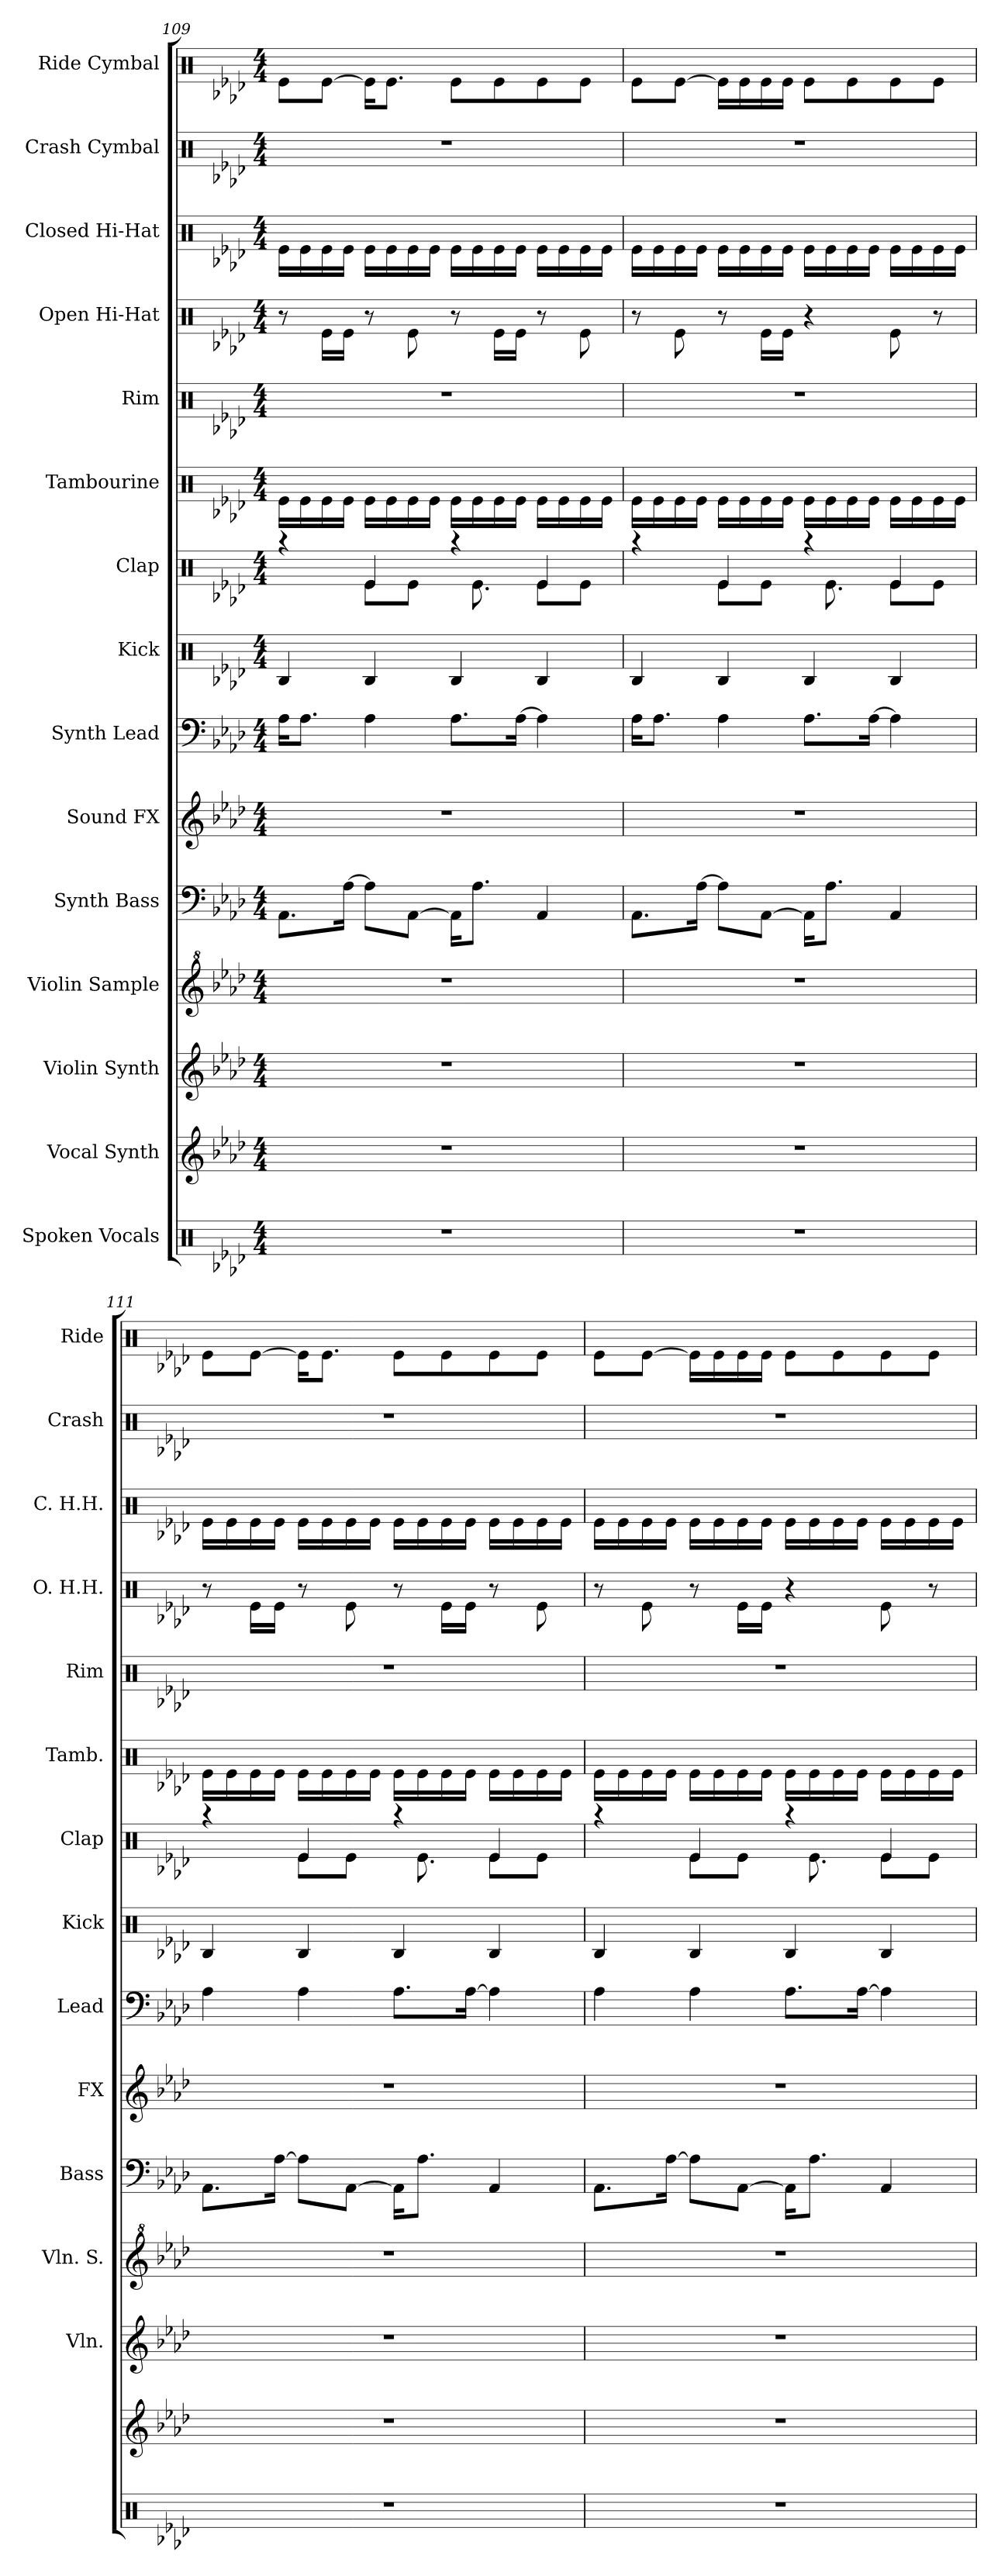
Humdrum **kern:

**kern	**kern	**kern	**kern	**kern	**kern	**kern	**kern	**kern	**kern	**kern	**kern	**kern	**kern	**kern
*part15	*part14	*part13	*part12	*part11	*part10	*part9	*part8	*part7	*part6	*part5	*part4	*part3	*part2	*part1
*staff15	*staff14	*staff13	*staff12	*staff11	*staff10	*staff9	*staff8	*staff7	*staff6	*staff5	*staff4	*staff3	*staff2	*staff1
*I"Spoken Vocals	*I"Vocal Synth	*I"Violin Synth	*I"Violin Sample	*I"Synth Bass	*I"Sound FX	*I"Synth Lead	*I"Kick	*I"Clap	*I"Tambourine	*I"Rim	*I"Open Hi-Hat	*I"Closed Hi-Hat	*I"Crash Cymbal	*I"Ride Cymbal
*	*	*I'Vln.	*I'Vln. S.	*I'Bass	*I'FX	*I'Lead	*I'Kick	*I'Clap	*I'Tamb.	*I'Rim	*I'O. H.H.	*I'C. H.H.	*I'Crash	*I'Ride
!!LO:LB:g=z
*clefX	*clefG2	*clefG2	*clefG^2	*clefF4	*clefG2	*clefF4	*clefX	*clefX	*clefX	*clefX	*clefX	*clefX	*clefX	*clefX
*k[b-e-a-d-]	*k[b-e-a-d-]	*k[b-e-a-d-]	*k[b-e-a-d-]	*k[b-e-a-d-]	*k[b-e-a-d-]	*k[b-e-a-d-]	*k[b-e-a-d-]	*k[b-e-a-d-]	*k[b-e-a-d-]	*k[b-e-a-d-]	*k[b-e-a-d-]	*k[b-e-a-d-]	*k[b-e-a-d-]	*k[b-e-a-d-]
*A-:	*A-:	*A-:	*A-:	*A-:	*A-:	*A-:	*A-:	*A-:	*A-:	*A-:	*A-:	*A-:	*A-:	*A-:
*M4/4	*M4/4	*M4/4	*M4/4	*M4/4	*M4/4	*M4/4	*M4/4	*M4/4	*M4/4	*M4/4	*M4/4	*M4/4	*M4/4	*M4/4
=109	=109	=109	=109	=109	=109	=109	=109	=109	=109	=109	=109	=109	=109	=109
*	*	*	*	*	*	*	*	*^	*	*	*	*	*	*
1r	1r	1r	1r	8.AA-\L	1r	16A-\KL	4RB/	4raa	4ryy	16Re\LL	1r	8r	16Re\LL	1r	8Re\L
.	.	.	.	.	.	8.A-\J	.	.	.	16Re\	.	.	16Re\	.	.
.	.	.	.	.	.	.	.	.	.	16Re\	.	16Re\LL	16Re\	.	[8Re\J
.	.	.	.	[16A-\Jk	.	.	.	.	.	16Re\JJ	.	16Re\JJ	16Re\JJ	.	.
.	.	.	.	8A-\L]	.	4A-\	4RB/	4Re/	8Re\L	16Re\LL	.	8r	16Re\LL	.	16Re\KL]
.	.	.	.	.	.	.	.	.	.	16Re\	.	.	16Re\	.	8.Re\J
.	.	.	.	[8AA-\J	.	.	.	.	8Re\J	16Re\	.	8Re\	16Re\	.	.
.	.	.	.	.	.	.	.	.	.	16Re\JJ	.	.	16Re\JJ	.	.
.	.	.	.	16AA-\KL]	.	8.A-\L	4RB/	4raa	16ryy	16Re\LL	.	8r	16Re\LL	.	8Re\L
.	.	.	.	8.A-\J	.	.	.	.	8.Re\	16Re\	.	.	16Re\	.	.
.	.	.	.	.	.	.	.	.	.	16Re\	.	16Re\LL	16Re\	.	8Re\
.	.	.	.	.	.	[16A-\Jk	.	.	.	16Re\JJ	.	16Re\JJ	16Re\JJ	.	.
.	.	.	.	4AA-/	.	4A-\]	4RB/	4Re/	8Re\L	16Re\LL	.	8r	16Re\LL	.	8Re\
.	.	.	.	.	.	.	.	.	.	16Re\	.	.	16Re\	.	.
.	.	.	.	.	.	.	.	.	8Re\J	16Re\	.	8Re\	16Re\	.	8Re\J
.	.	.	.	.	.	.	.	.	.	16Re\JJ	.	.	16Re\JJ	.	.
=110	=110	=110	=110	=110	=110	=110	=110	=110	=110	=110	=110	=110	=110	=110	=110
1r	1r	1r	1r	8.AA-\L	1r	16A-\KL	4RB/	4raa	4ryy	16Re\LL	1r	8r	16Re\LL	1r	8Re\L
.	.	.	.	.	.	8.A-\J	.	.	.	16Re\	.	.	16Re\	.	.
.	.	.	.	.	.	.	.	.	.	16Re\	.	8Re\	16Re\	.	[8Re\J
.	.	.	.	[16A-\Jk	.	.	.	.	.	16Re\JJ	.	.	16Re\JJ	.	.
.	.	.	.	8A-\L]	.	4A-\	4RB/	4Re/	8Re\L	16Re\LL	.	8r	16Re\LL	.	16Re\LL]
.	.	.	.	.	.	.	.	.	.	16Re\	.	.	16Re\	.	16Re\
.	.	.	.	[8AA-\J	.	.	.	.	8Re\J	16Re\	.	16Re\LL	16Re\	.	16Re\
.	.	.	.	.	.	.	.	.	.	16Re\JJ	.	16Re\JJ	16Re\JJ	.	16Re\JJ
.	.	.	.	16AA-\KL]	.	8.A-\L	4RB/	4raa	16ryy	16Re\LL	.	4r	16Re\LL	.	8Re\L
.	.	.	.	8.A-\J	.	.	.	.	8.Re\	16Re\	.	.	16Re\	.	.
.	.	.	.	.	.	.	.	.	.	16Re\	.	.	16Re\	.	8Re\
.	.	.	.	.	.	[16A-\Jk	.	.	.	16Re\JJ	.	.	16Re\JJ	.	.
.	.	.	.	4AA-/	.	4A-\]	4RB/	4Re/	8Re\L	16Re\LL	.	8Re\	16Re\LL	.	8Re\
.	.	.	.	.	.	.	.	.	.	16Re\	.	.	16Re\	.	.
.	.	.	.	.	.	.	.	.	8Re\J	16Re\	.	8r	16Re\	.	8Re\J
.	.	.	.	.	.	.	.	.	.	16Re\JJ	.	.	16Re\JJ	.	.
=111	=111	=111	=111	=111	=111	=111	=111	=111	=111	=111	=111	=111	=111	=111	=111
1r	1r	1r	1r	8.AA-\L	1r	4A-\	4RB/	4raa	4ryy	16Re\LL	1r	8r	16Re\LL	1r	8Re\L
.	.	.	.	.	.	.	.	.	.	16Re\	.	.	16Re\	.	.
.	.	.	.	.	.	.	.	.	.	16Re\	.	16Re\LL	16Re\	.	[8Re\J
.	.	.	.	[16A-\Jk	.	.	.	.	.	16Re\JJ	.	16Re\JJ	16Re\JJ	.	.
.	.	.	.	8A-\L]	.	4A-\	4RB/	4Re/	8Re\L	16Re\LL	.	8r	16Re\LL	.	16Re\KL]
.	.	.	.	.	.	.	.	.	.	16Re\	.	.	16Re\	.	8.Re\J
.	.	.	.	[8AA-\J	.	.	.	.	8Re\J	16Re\	.	8Re\	16Re\	.	.
.	.	.	.	.	.	.	.	.	.	16Re\JJ	.	.	16Re\JJ	.	.
.	.	.	.	16AA-\KL]	.	8.A-\L	4RB/	4raa	16ryy	16Re\LL	.	8r	16Re\LL	.	8Re\L
.	.	.	.	8.A-\J	.	.	.	.	8.Re\	16Re\	.	.	16Re\	.	.
.	.	.	.	.	.	.	.	.	.	16Re\	.	16Re\LL	16Re\	.	8Re\
.	.	.	.	.	.	[16A-\Jk	.	.	.	16Re\JJ	.	16Re\JJ	16Re\JJ	.	.
.	.	.	.	4AA-/	.	4A-\]	4RB/	4Re/	8Re\L	16Re\LL	.	8r	16Re\LL	.	8Re\
.	.	.	.	.	.	.	.	.	.	16Re\	.	.	16Re\	.	.
.	.	.	.	.	.	.	.	.	8Re\J	16Re\	.	8Re\	16Re\	.	8Re\J
.	.	.	.	.	.	.	.	.	.	16Re\JJ	.	.	16Re\JJ	.	.
=112	=112	=112	=112	=112	=112	=112	=112	=112	=112	=112	=112	=112	=112	=112	=112
1r	1r	1r	1r	8.AA-\L	1r	4A-\	4RB/	4raa	4ryy	16Re\LL	1r	8r	16Re\LL	1r	8Re\L
.	.	.	.	.	.	.	.	.	.	16Re\	.	.	16Re\	.	.
.	.	.	.	.	.	.	.	.	.	16Re\	.	8Re\	16Re\	.	[8Re\J
.	.	.	.	[16A-\Jk	.	.	.	.	.	16Re\JJ	.	.	16Re\JJ	.	.
.	.	.	.	8A-\L]	.	4A-\	4RB/	4Re/	8Re\L	16Re\LL	.	8r	16Re\LL	.	16Re\LL]
.	.	.	.	.	.	.	.	.	.	16Re\	.	.	16Re\	.	16Re\
.	.	.	.	[8AA-\J	.	.	.	.	8Re\J	16Re\	.	16Re\LL	16Re\	.	16Re\
.	.	.	.	.	.	.	.	.	.	16Re\JJ	.	16Re\JJ	16Re\JJ	.	16Re\JJ
.	.	.	.	16AA-\KL]	.	8.A-\L	4RB/	4raa	16ryy	16Re\LL	.	4r	16Re\LL	.	8Re\L
.	.	.	.	8.A-\J	.	.	.	.	8.Re\	16Re\	.	.	16Re\	.	.
.	.	.	.	.	.	.	.	.	.	16Re\	.	.	16Re\	.	8Re\
.	.	.	.	.	.	[16A-\Jk	.	.	.	16Re\JJ	.	.	16Re\JJ	.	.
.	.	.	.	4AA-/	.	4A-\]	4RB/	4Re/	8Re\L	16Re\LL	.	8Re\	16Re\LL	.	8Re\
.	.	.	.	.	.	.	.	.	.	16Re\	.	.	16Re\	.	.
.	.	.	.	.	.	.	.	.	8Re\J	16Re\	.	8r	16Re\	.	8Re\J
.	.	.	.	.	.	.	.	.	.	16Re\JJ	.	.	16Re\JJ	.	.
*	*	*	*	*	*	*	*	*v	*v	*	*	*	*	*	*
=	=	=	=	=	=	=	=	=	=	=	=	=	=	=
*-	*-	*-	*-	*-	*-	*-	*-	*-	*-	*-	*-	*-	*-	*-
